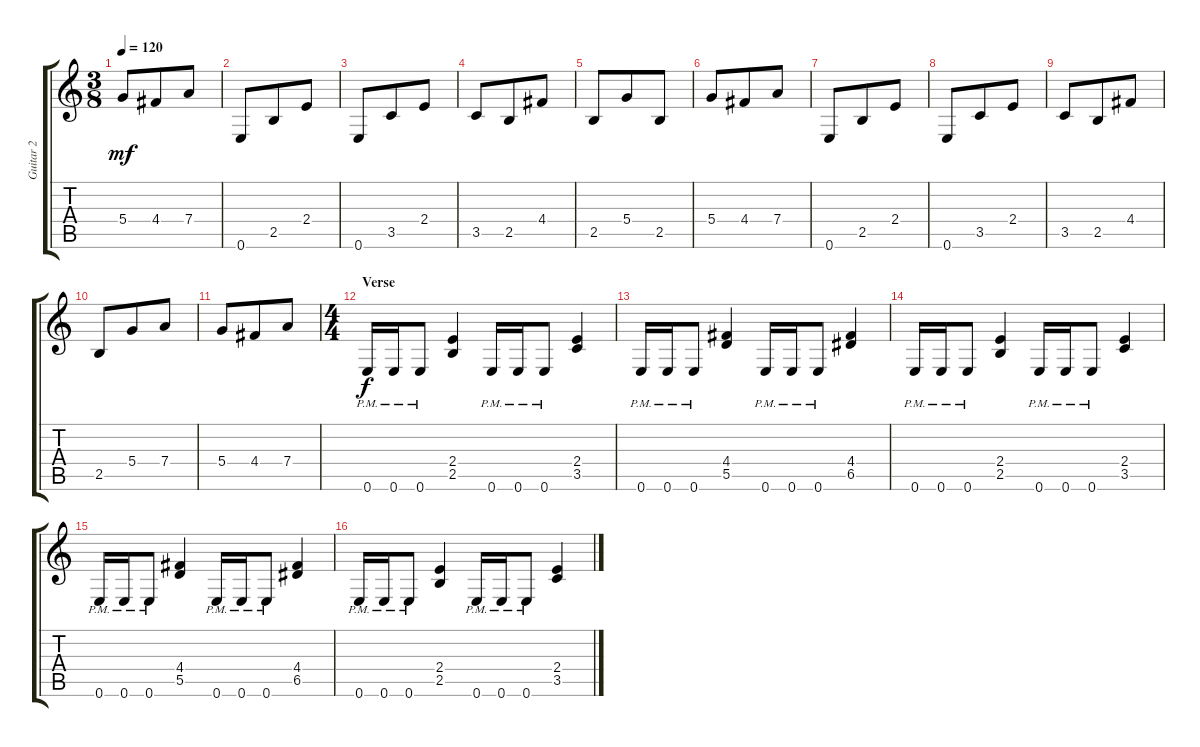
\track ("Guitar 2" "Guitar 2") {instrument distortionguitar}
\staff {score tabs}
\tuning (E4 B3 G3 D3 A2 E2) {hide}
\ts (3 8)
\tempo 120
\clef g2
\ks c
5.4.8{dy mf} 4.4.8 7.4.8 |
0.6.8 2.5.8 2.4.8 |
0.6.8 3.5.8 2.4.8 |
3.5.8 2.5.8 4.4.8 |
2.5.8 5.4.8 2.5.8 |
5.4.8 4.4.8 7.4.8 |
0.6.8 2.5.8 2.4.8 |
0.6.8 3.5.8 2.4.8 |
3.5.8 2.5.8 4.4.8 |
2.5.8 5.4.8 7.4.8 |
5.4.8 4.4.8 7.4.8 |
\ts (4 4)
\section ("" "Verse")
0.6{pm}.16{dy f} 0.6{pm}.16 0.6{pm}.8 (2.4 2.5).4 0.6{pm}.16 0.6{pm}.16 0.6{pm}.8 (2.4 3.5).4 |
0.6{pm}.16 0.6{pm}.16 0.6{pm}.8 (4.4 5.5).4 0.6{pm}.16 0.6{pm}.16 0.6{pm}.8 (4.4 6.5).4 |
0.6{pm}.16 0.6{pm}.16 0.6{pm}.8 (2.4 2.5).4 0.6{pm}.16 0.6{pm}.16 0.6{pm}.8 (2.4 3.5).4 |
0.6{pm}.16 0.6{pm}.16 0.6{pm}.8 (4.4 5.5).4 0.6{pm}.16 0.6{pm}.16 0.6{pm}.8 (4.4 6.5).4 |
0.6{pm}.16 0.6{pm}.16 0.6{pm}.8 (2.4 2.5).4 0.6{pm}.16 0.6{pm}.16 0.6{pm}.8 (2.4 3.5).4
